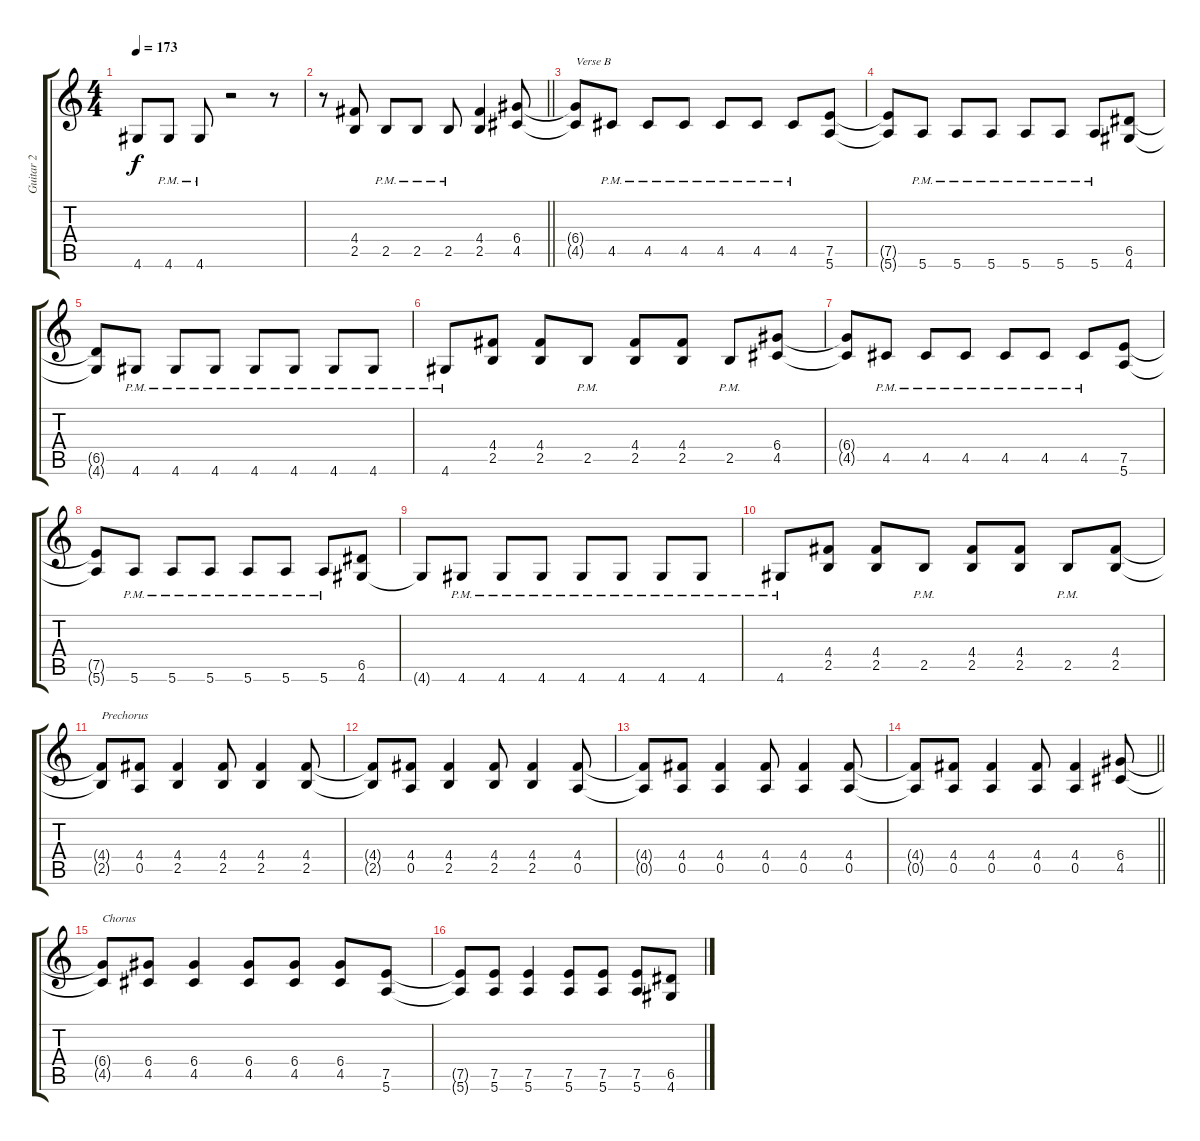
\track ("Guitar 2" "Guitar 2") {instrument overdrivenguitar}
\staff {score tabs}
\tuning (E4 B3 G3 D3 A2 E2) {hide}
\ts (4 4)
\tempo 173
\clef g2
\ks c
4.6{t}.8{dy f} 4.6{pm}.8 4.6{pm}.8 r.2 r.8 |
\barLineRight lightlight
r.8 (4.4 2.5).8 2.5{pm}.8 2.5{pm}.8 2.5{pm}.8 (4.4 2.5).4 (6.4 4.5).8 |
(6.4{t} 4.5{t}).8{txt "Verse B"} 4.5{pm}.8 4.5{pm}.8 4.5{pm}.8 4.5{pm}.8 4.5{pm}.8 4.5{pm}.8 (7.5 5.6).8 |
(7.5{t} 5.6{t}).8 5.6{pm}.8 5.6{pm}.8 5.6{pm}.8 5.6{pm}.8 5.6{pm}.8 5.6{pm}.8 (6.5 4.6).8 |
(6.5{t} 4.6{t}).8 4.6{pm}.8 4.6{pm}.8 4.6{pm}.8 4.6{pm}.8 4.6{pm}.8 4.6{pm}.8 4.6{pm}.8 |
4.6{pm}.8 (4.4 2.5).8 (4.4 2.5).8 2.5{pm}.8 (4.4 2.5).8 (4.4 2.5).8 2.5{pm}.8 (6.4 4.5).8 |
(6.4{t} 4.5{t}).8 4.5{pm}.8 4.5{pm}.8 4.5{pm}.8 4.5{pm}.8 4.5{pm}.8 4.5{pm}.8 (7.5 5.6).8 |
(7.5{t} 5.6{t}).8 5.6{pm}.8 5.6{pm}.8 5.6{pm}.8 5.6{pm}.8 5.6{pm}.8 5.6{pm}.8 (6.5 4.6).8 |
4.6{t}.8 4.6{pm}.8 4.6{pm}.8 4.6{pm}.8 4.6{pm}.8 4.6{pm}.8 4.6{pm}.8 4.6{pm}.8 |
4.6{pm}.8 (4.4 2.5).8 (4.4 2.5).8 2.5{pm}.8 (4.4 2.5).8 (4.4 2.5).8 2.5{pm}.8 (4.4 2.5).8 |
(4.4{t} 2.5{t}).8{txt "Prechorus"} (4.4 0.5).8 (4.4 2.5).4 (4.4 2.5).8 (4.4 2.5).4 (4.4 2.5).8 |
(4.4{t} 2.5{t}).8 (4.4 0.5).8 (4.4 2.5).4 (4.4 2.5).8 (4.4 2.5).4 (4.4 0.5).8 |
(4.4{t} 0.5{t}).8 (4.4 0.5).8 (4.4 0.5).4 (4.4 0.5).8 (4.4 0.5).4 (4.4 0.5).8 |
\barLineRight lightlight
(4.4{t} 0.5{t}).8 (4.4 0.5).8 (4.4 0.5).4 (4.4 0.5).8 (4.4 0.5).4 (6.4 4.5).8 |
(6.4{t} 4.5{t}).8{txt "Chorus"} (6.4 4.5).8 (6.4 4.5).4 (6.4 4.5).8 (6.4 4.5).8 (6.4 4.5).8 (7.5 5.6).8 |
(7.5{t} 5.6{t}).8 (7.5 5.6).8 (7.5 5.6).4 (7.5 5.6).8 (7.5 5.6).8 (7.5 5.6).8 (6.5 4.6).8
